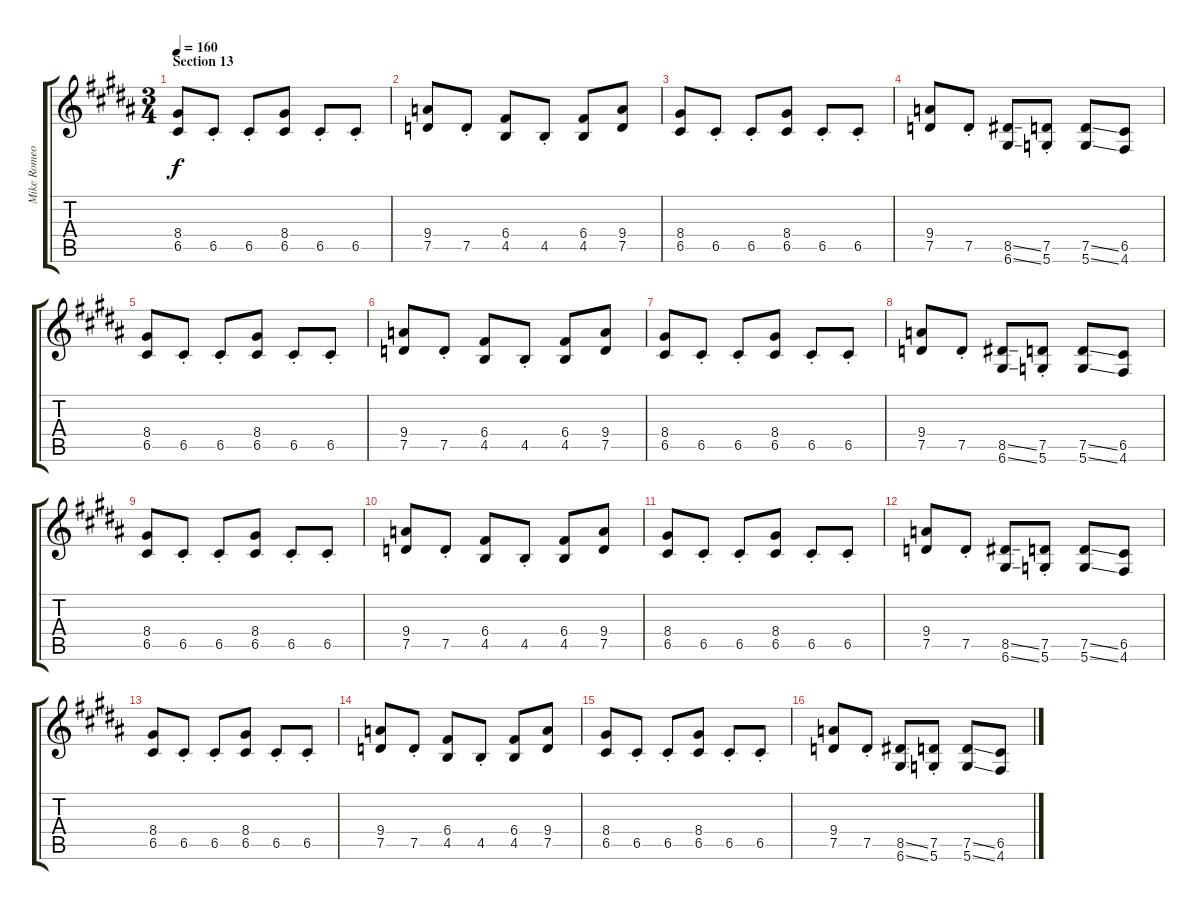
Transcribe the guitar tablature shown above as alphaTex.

\track ("Mike Romeo (guitar)" "Mike Romeo") {instrument distortionguitar}
\staff {score tabs}
\tuning (D4 A3 F3 C3 G2 D2) {hide}
\ts (3 4)
\section ("" "Section 13")
\tempo 160
\clef g2
\ks g#minor
(8.4 6.5).8{dy f volume 12 balance 8} 6.5{st}.8 6.5{st}.8 (8.4 6.5).8 6.5{st}.8 6.5{st}.8 |
(9.4 7.5).8 7.5{st}.8 (6.4 4.5).8 4.5{st}.8 (6.4 4.5).8 (9.4 7.5).8 |
(8.4 6.5).8 6.5{st}.8 6.5{st}.8 (8.4 6.5).8 6.5{st}.8 6.5{st}.8 |
(9.4 7.5).8 7.5{st}.8 (8.5{ss} 6.6{ss}).8 (7.5{st} 5.6{st}).8 (7.5{ss} 5.6{ss}).8 (6.5 4.6).8 |
(8.4 6.5).8 6.5{st}.8 6.5{st}.8 (8.4 6.5).8 6.5{st}.8 6.5{st}.8 |
(9.4 7.5).8 7.5{st}.8 (6.4 4.5).8 4.5{st}.8 (6.4 4.5).8 (9.4 7.5).8 |
(8.4 6.5).8 6.5{st}.8 6.5{st}.8 (8.4 6.5).8 6.5{st}.8 6.5{st}.8 |
(9.4 7.5).8 7.5{st}.8 (8.5{ss} 6.6{ss}).8 (7.5{st} 5.6{st}).8 (7.5{ss} 5.6{ss}).8 (6.5 4.6).8 |
(8.4 6.5).8 6.5{st}.8 6.5{st}.8 (8.4 6.5).8 6.5{st}.8 6.5{st}.8 |
(9.4 7.5).8 7.5{st}.8 (6.4 4.5).8 4.5{st}.8 (6.4 4.5).8 (9.4 7.5).8 |
(8.4 6.5).8 6.5{st}.8 6.5{st}.8 (8.4 6.5).8 6.5{st}.8 6.5{st}.8 |
(9.4 7.5).8 7.5{st}.8 (8.5{ss} 6.6{ss}).8 (7.5{st} 5.6{st}).8 (7.5{ss} 5.6{ss}).8 (6.5 4.6).8 |
(8.4 6.5).8 6.5{st}.8 6.5{st}.8 (8.4 6.5).8 6.5{st}.8 6.5{st}.8 |
(9.4 7.5).8 7.5{st}.8 (6.4 4.5).8 4.5{st}.8 (6.4 4.5).8 (9.4 7.5).8 |
(8.4 6.5).8 6.5{st}.8 6.5{st}.8 (8.4 6.5).8 6.5{st}.8 6.5{st}.8 |
(9.4 7.5).8 7.5{st}.8 (8.5{ss} 6.6{ss}).8 (7.5{st} 5.6{st}).8 (7.5{ss} 5.6{ss}).8 (6.5 4.6).8
